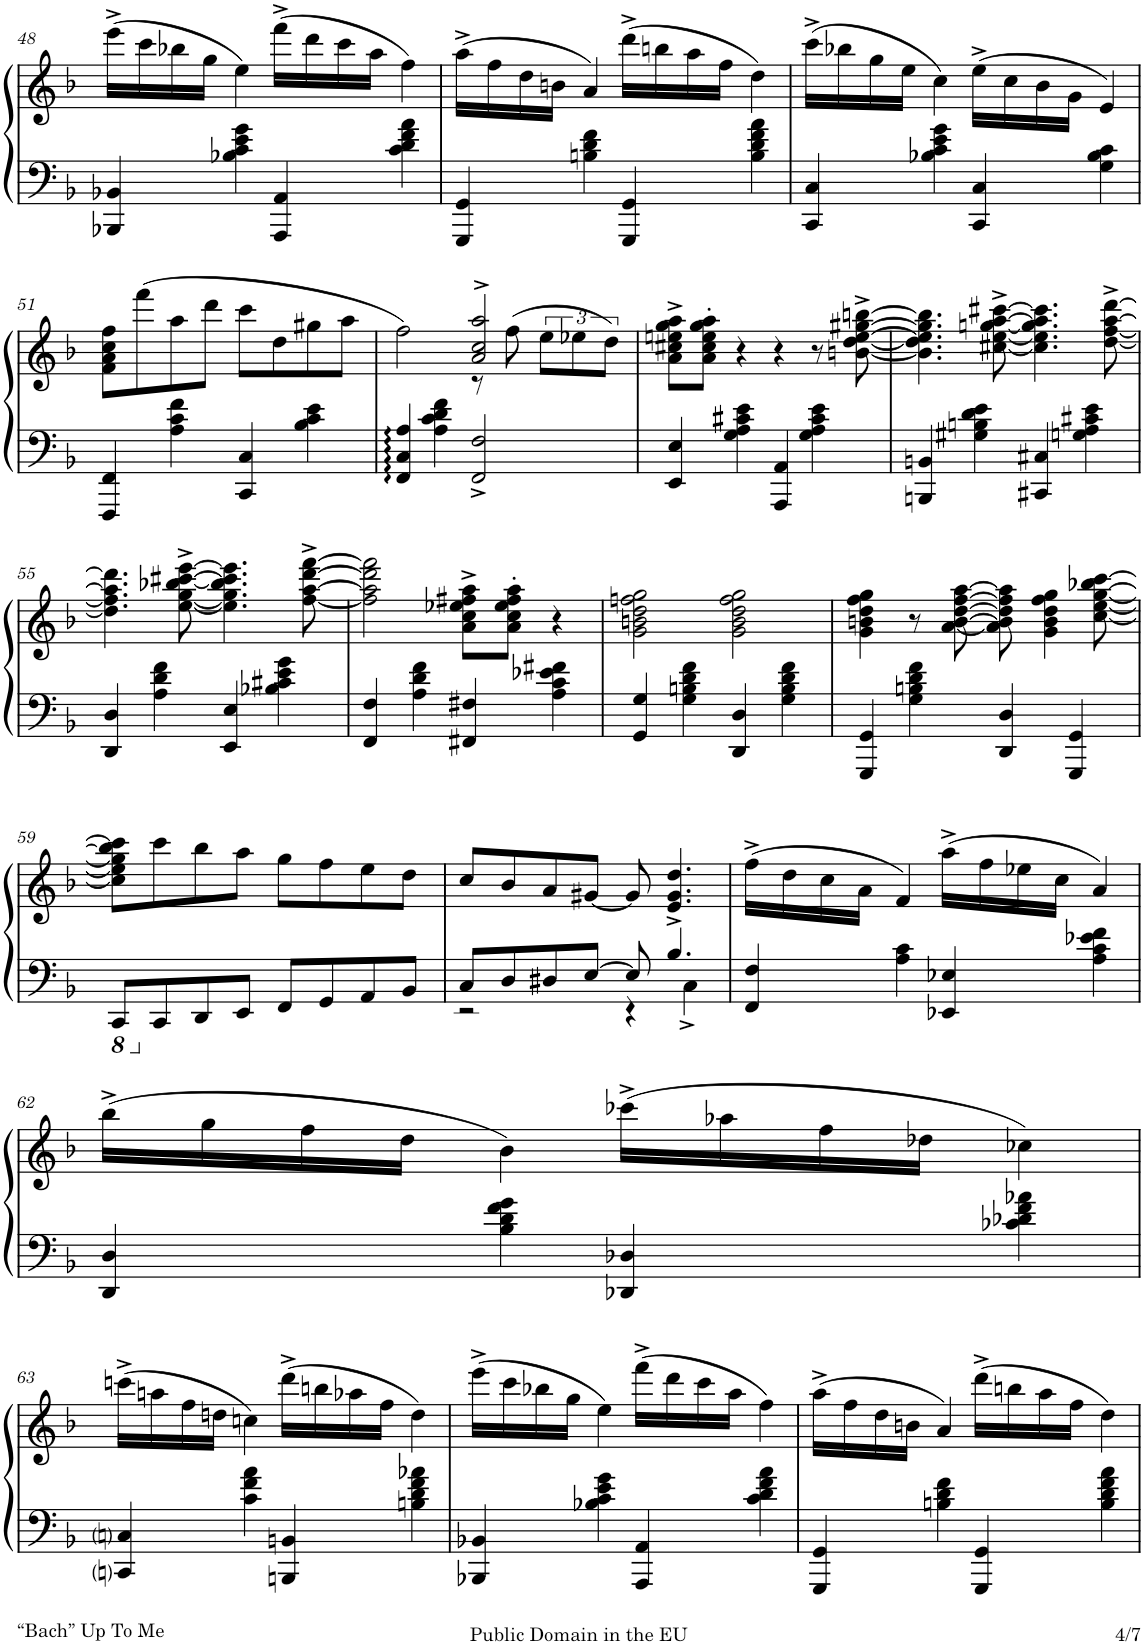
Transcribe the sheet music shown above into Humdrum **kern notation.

**kern	**kern
*part1	*part1
*staff2	*staff1
*I"Piano	*
*I'Pno.	*
!!LO:PB:g=z
*clefF4	*clefG2
*k[b-]	*k[b-]
*M2/2	*M2/2
*met(c|)	*met(c|)
=48	=48
4BBB-X/ 4BB-X/	(>16eee^\LL
.	16ccc\
.	16bb-X\
.	16gg\JJ
4B-X\ 4c\ 4e\ 4g\	4ee\)
4AAA/ 4AA/	(>16fff^\LL
.	16ddd\
.	16ccc\
.	16aa\JJ
4c\ 4d\ 4f\ 4a\	4ff\)
=49	=49
4GGG/ 4GG/	(>16aa^\LL
.	16ff\
.	16dd\
.	16bn\JJ
4Bn\ 4d\ 4f\	4a/)
4GGG/ 4GG/	(>16ddd^\LL
.	16bbn\
.	16aa\
.	16ff\JJ
4B\ 4d\ 4f\ 4a\	4dd\)
=50	=50
4CC/ 4C/	(>16ccc^\LL
.	16bb-X\
.	16gg\
.	16ee\JJ
4B-X\ 4c\ 4e\ 4g\	4cc\)
4CC/ 4C/	(>16ee^\LL
.	16cc\
.	16b-\
.	16g\JJ
4G\ 4B-\ 4c\	4e/)
!!LO:LB:g=z
=51	=51
4FFF/ 4FF/	8f\ 8a\ 8cc\ 8ff\L
.	(>8fff\
4A\ 4c\ 4f\	8aa\
.	8ddd\J
4CC/ 4C/	8ccc\L
.	8dd\
4B-\ 4c\ 4e\	8gg#X\
.	8aa\J
=52	=52
*	*^
4FF/ 4C/ 4A/	2ff\)	2ryy
4A\ 4c\ 4d\ 4f\	.	.
2FF/^ 2F/^	2a/^ 2cc/^ 2aa/^	8r
.	.	(>8ff\
.	.	12ee\L
.	.	12ee-X\
.	.	12dd\J)
*	*v	*v
=53	=53
4EE/ 4E/	8a\^ 8cc#X\^ 8een\^ 8gg\^ 8aa\^L
.	8a\' 8cc#\' 8ee\' 8gg\' 8aa\'J
4G\ 4A\ 4c#X\ 4e\	4r
4AAA/ 4AA/	4r
4G\ 4A\ 4c#\ 4e\	8r
.	[8bn\^ [8dd\^ [8ee\^ [8gg#X\^ [8bbn\^
=54	=54
4BBBn/ 4BBn/	4.b\] 4.dd\] 4.ee\] 4.gg#\] 4.bb\]
4G#X\ 4Bn\ 4d\ 4e\	.
.	[8cc#X\^ [8ee\^ [8ggn\^ [8aa\^ [8ccc#X\^
4CC#X/ 4C#X/	4.cc#\] 4.ee\] 4.gg\] 4.aa\] 4.ccc#\]
4Gn\ 4A\ 4c#X\ 4e\	.
.	[8dd\^ [8ff\^ [8aa\^ [8ddd\^
!!LO:LB:g=z
=55	=55
4DD/ 4D/	4.dd\] 4.ff\] 4.aa\] 4.ddd\]
4A\ 4d\ 4f\	.
.	[8ee\^ [8gg\^ [8bb-X\^ [8ccc#X\^ [8eee\^
4EE/ 4E/	4.ee\] 4.gg\] 4.bb-\] 4.ccc#\] 4.eee\]
4B-X\ 4c#X\ 4e\ 4g\	.
.	[<8ff\^ [>8aa\^ [>8ddd\^ [>8fff\^
=56	=56
4FF/ 4F/	2ff\] 2aa\] 2ddd\] 2fff\]
4A\ 4d\ 4f\	.
4FF#X/ 4F#X/	8a\^ 8cc\^ 8ee-X\^ 8ff#X\^ 8aa\^L
.	8a\' 8cc\' 8ee-\' 8ff#\' 8aa\'J
4A\ 4c\ 4e-X\ 4f#X\	4r
=57	=57
4GG/ 4G/	2g\ 2bn\ 2dd\ 2ffn\ 2gg\
4G\ 4Bn\ 4d\ 4f\	.
4DD/ 4D/	2g\ 2b\ 2dd\ 2ff\ 2gg\
4G\ 4B\ 4d\ 4f\	.
=58	=58
4GGG/ 4GG/	4g\ 4bn\ 4dd\ 4ff\ 4gg\
4G\ 4Bn\ 4d\ 4f\	8r
.	[<8a\ [>8b\ [>8dd\ [>8ff\ [>8aa\
4DD/ 4D/	8a\] 8b\] 8dd\] 8ff\] 8aa\]
.	4g\ 4b\ 4dd\ 4ff\ 4gg\
4GGG/ 4GG/	.
.	[8cc\ [<8ee\ [<8gg\ [>8bb-X\ [8ccc\
!!LO:LB:g=z
=59	=59
*8ba	*
8CCC/L	8cc\] 8ee\] 8gg\] 8bb-\] 8ccc\]L
*X8ba	*
8CC/	8ccc\
8DD/	8bb-\
8EE/J	8aa\J
8FF/L	8gg\L
8GG/	8ff\
8AA/	8ee\
8BB-/J	8dd\J
=60	=60
*^	*
8C/L	2r	8cc/L
8D/	.	8b-/
8D#X/	.	8a/
[>8E/J	.	[<8g#X/J
8E/]	4r	8g#/]
4.B-/	.	4.e/^ 4.g#/^ 4.dd/^
.	4C^\	.
*v	*v	*
=61	=61
4FF/ 4F/	(>16ff^\LL
.	16dd\
.	16cc\
.	16a\JJ
4A\ 4c\	4f/)
4EE-X/ 4E-X/	(>16aa^\LL
.	16ff\
.	16ee-X\
.	16cc\JJ
4A\ 4c\ 4e-X\ 4f\	4a/)
!!LO:LB:g=z
=62	=62
4DD/ 4D/	(>16bb-^\LL
.	16gg\
.	16ff\
.	16dd\JJ
4B-\ 4d\ 4f\ 4g\	4b-\)
4DD-X/ 4D-X/	(>16ccc-X^\LL
.	16aa-X\
.	16ff\
.	16dd-X\JJ
4c-X\ 4d-X\ 4f\ 4a-X\	4cc-X\)
!!LO:LB:g=z
=63	=63
*	*clefX
4CCni/ 4Cni/	(>16cccn^\LL
.	16aan\
.	16ff\
.	16ddn\JJ
4c\ 4f\ 4a\	4ccn\)
4BBBn/ 4BBn/	(>16ddd^\LL
.	16bbn\
.	16aa-X\
.	16ff\JJ
4Bn\ 4d\ 4f\ 4a-X\	4dd\)
=64	=64
4BBB-X/ 4BB-X/	(>16eee^\LL
.	16ccc\
.	16bb-X\
.	16gg\JJ
4B-X\ 4c\ 4e\ 4g\	4ee\)
4AAA/ 4AA/	(>16fff^\LL
.	16ddd\
.	16ccc\
.	16aa\JJ
4c\ 4d\ 4f\ 4a\	4ff\)
=65	=65
4GGG/ 4GG/	(>16aa^\LL
.	16ff\
.	16dd\
.	16bn\JJ
4Bn\ 4d\ 4f\	4a/)
4GGG/ 4GG/	(>16ddd^\LL
.	16bbn\
.	16aa\
.	16ff\JJ
4B\ 4d\ 4f\ 4a\	4dd\)
=	=
*-	*-
